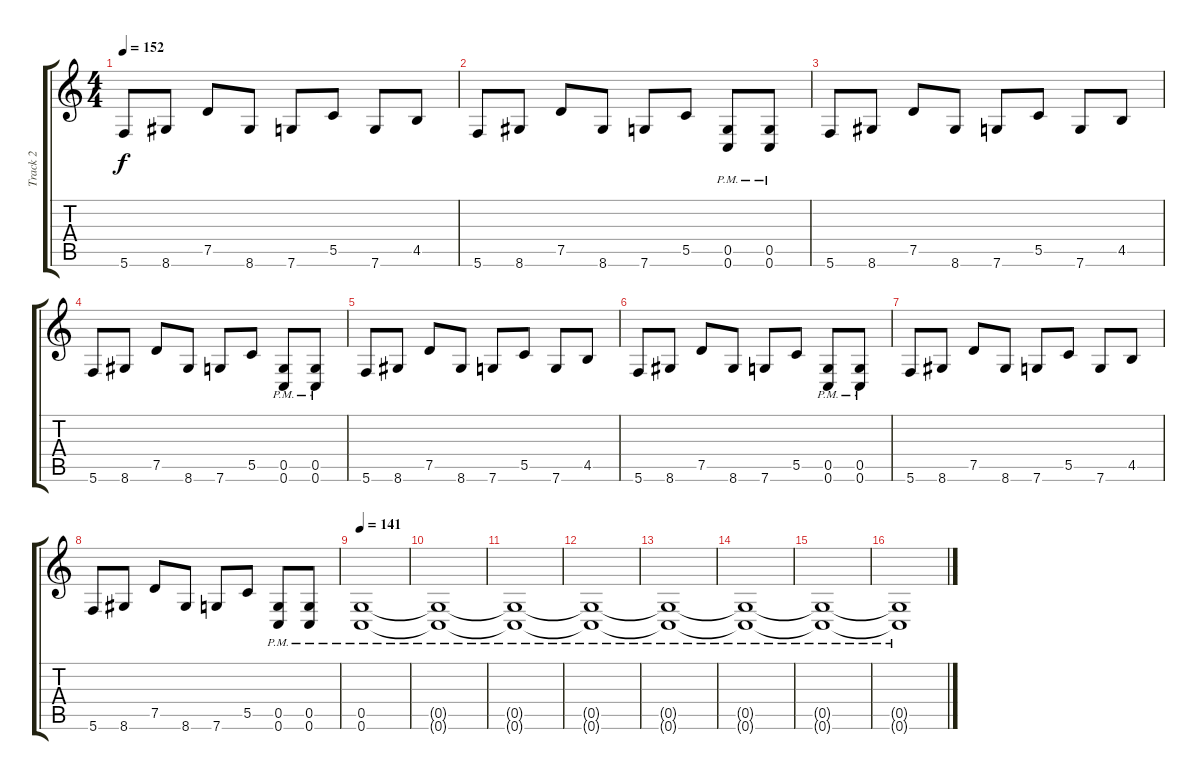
\track ("Track 2" "Track 2") {instrument distortionguitar}
\staff {score tabs}
\tuning (D4 A3 F3 C3 G2 C2) {hide}
\ts (4 4)
\tempo 152
\clef g2
\ks c
5.6.8{dy f} 8.6.8 7.5.8 8.6.8 7.6.8 5.5.8 7.6.8 4.5.8 |
5.6.8 8.6.8 7.5.8 8.6.8 7.6.8 5.5.8 (0.5 0.6{pm}).8 (0.5 0.6{pm}).8 |
5.6.8 8.6.8 7.5.8 8.6.8 7.6.8 5.5.8 7.6.8 4.5.8 |
5.6.8 8.6.8 7.5.8 8.6.8 7.6.8 5.5.8 (0.5 0.6{pm}).8 (0.5 0.6{pm}).8 |
5.6.8 8.6.8 7.5.8 8.6.8 7.6.8 5.5.8 7.6.8 4.5.8 |
5.6.8 8.6.8 7.5.8 8.6.8 7.6.8 5.5.8 (0.5 0.6{pm}).8 (0.5 0.6{pm}).8 |
5.6.8 8.6.8 7.5.8 8.6.8 7.6.8 5.5.8 7.6.8 4.5.8 |
5.6.8 8.6.8 7.5.8 8.6.8 7.6.8 5.5.8 (0.5 0.6{pm}).8 (0.5 0.6{pm}).8 |
\tempo 141
(0.5{pm} 0.6{pm}).1 |
(0.5{pm t} 0.6{pm t}).1 |
(0.5{pm t} 0.6{pm t}).1 |
(0.5{pm t} 0.6{pm t}).1 |
(0.5{pm t} 0.6{pm t}).1 |
(0.5{pm t} 0.6{pm t}).1 |
(0.5{pm t} 0.6{pm t}).1 |
(0.5{pm t} 0.6{pm t}).1
